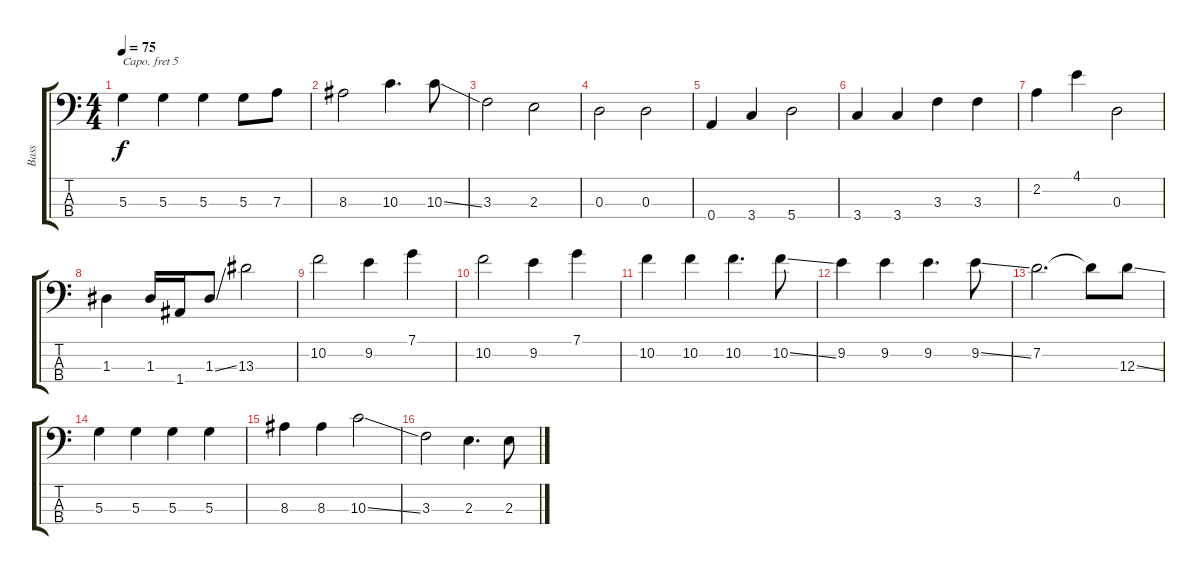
\track ("Bass" "Bass") {instrument acousticbass}
\staff {score tabs}
\capo 5
\tuning (G2 D2 A1 E1) {hide}
\ts (4 4)
\tempo 75
\clef f4
\ks c
5.3.4{dy f} 5.3.4 5.3.4 5.3.8 7.3.8 |
8.3.2 10.3.4{d} 10.3{ss}.8 |
3.3.2 2.3.2 |
0.3.2 0.3.2 |
0.4.4 3.4.4 5.4.2 |
3.4.4 3.4.4 3.3.4 3.3.4 |
2.2.4 4.1.4 0.3.2 |
1.3.4 1.3.16 1.4.16 1.3{ss}.8 13.3.2 |
10.2.2 9.2.4 7.1.4 |
10.2.2 9.2.4 7.1.4 |
10.2.4 10.2.4 10.2.4{d} 10.2{ss}.8 |
9.2.4 9.2.4 9.2.4{d} 9.2{ss}.8 |
7.2.2{d} 7.2{t}.8 12.3{ss}.8 |
5.3.4 5.3.4 5.3.4 5.3.4 |
8.3.4 8.3.4 10.3{ss}.2 |
3.3.2 2.3.4{d} 2.3{ss}.8
